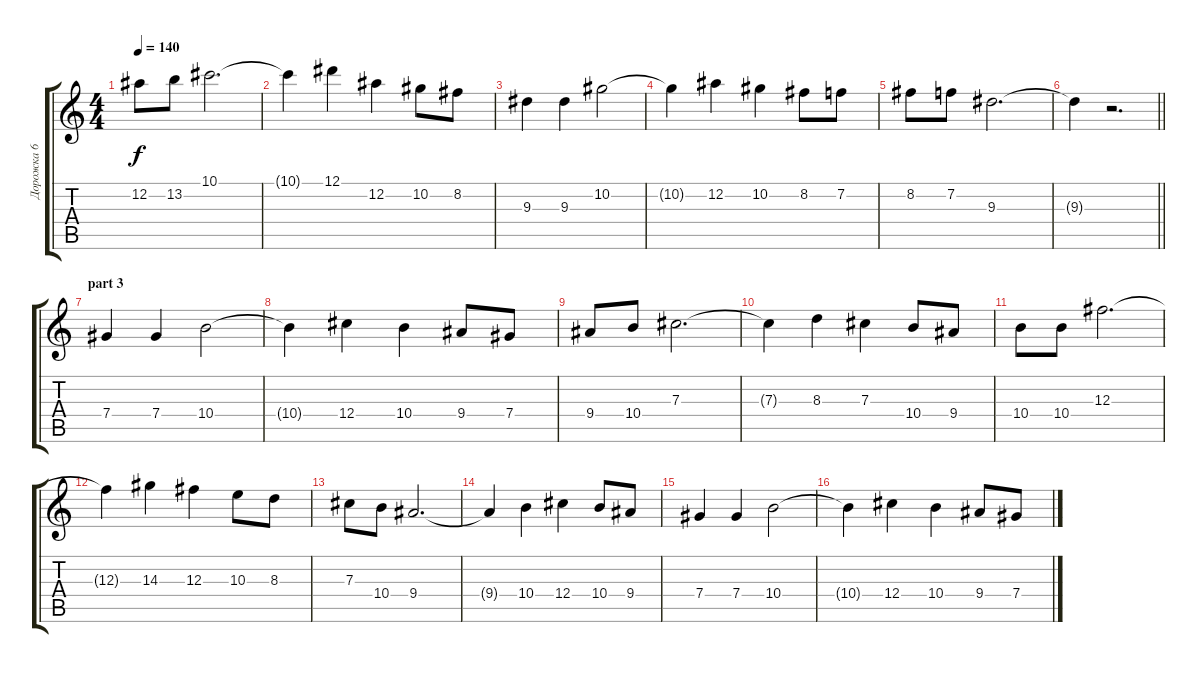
\track ("Дорожка 6" "Дорожка 6") {instrument distortionguitar}
\staff {score tabs}
\tuning (Eb4 Bb3 Gb3 Db3 Ab2 Eb2) {hide}
\ts (4 4)
\tempo 140
\clef g2
\ks c
12.2.8{dy f} 13.2.8 10.1.2{d} |
10.1{t}.4 12.1.4 12.2.4 10.2.8 8.2.8 |
9.3.4 9.3.4 10.2.2 |
10.2{t}.4 12.2.4 10.2.4 8.2.8 7.2.8 |
8.2.8 7.2.8 9.3.2{d} |
\barLineRight lightlight
9.3{t}.4 r.2{d} |
\section ("" "part 3")
7.4.4 7.4.4 10.4.2 |
10.4{t}.4 12.4.4 10.4.4 9.4.8 7.4.8 |
9.4.8 10.4.8 7.3.2{d} |
7.3{t}.4 8.3.4 7.3.4 10.4.8 9.4.8 |
10.4.8 10.4.8 12.3.2{d} |
12.3{t}.4 14.3.4 12.3.4 10.3.8 8.3.8 |
7.3.8 10.4.8 9.4.2{d} |
9.4{t}.4 10.4.4 12.4.4 10.4.8 9.4.8 |
7.4.4 7.4.4 10.4.2 |
10.4{t}.4 12.4.4 10.4.4 9.4.8 7.4.8
